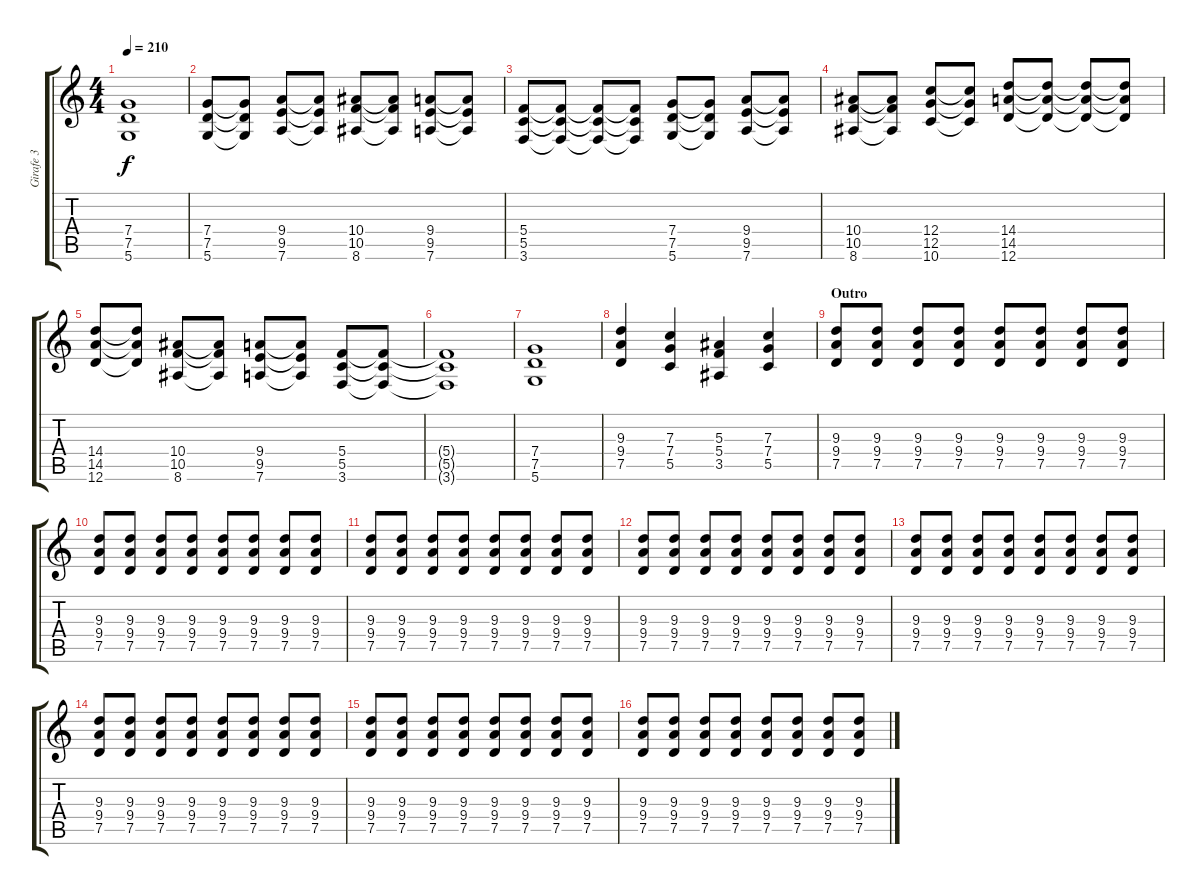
\track ("Girafe 3" "Girafe 3") {instrument distortionguitar}
\staff {score tabs}
\tuning (D4 A3 F3 C3 G2 D2) {hide}
\ts (4 4)
\tempo 210
\clef g2
\ks c
(7.4 7.5 5.6).1{dy f} |
(7.4 7.5 5.6).8 (7.4{t} 7.5{t} 5.6{t}).8 (9.4 9.5 7.6).8 (9.4{t} 9.5{t} 7.6{t}).8 (10.4 10.5 8.6).8 (10.4{t} 10.5{t} 8.6{t}).8 (9.4 9.5 7.6).8 (9.4{t} 9.5{t} 7.6{t}).8 |
(5.4 5.5 3.6).8 (5.4{t} 5.5{t} 3.6{t}).8 (5.4{t} 5.5{t} 3.6{t}).8 (5.4{t} 5.5{t} 3.6{t}).8 (7.4 7.5 5.6).8 (7.4{t} 7.5{t} 5.6{t}).8 (9.4 9.5 7.6).8 (9.4{t} 9.5{t} 7.6{t}).8 |
(10.4 10.5 8.6).8 (10.4{t} 10.5{t} 8.6{t}).8 (12.4 12.5 10.6).8 (12.4{t} 12.5{t} 10.6{t}).8 (14.4 14.5 12.6).8 (14.4{t} 14.5{t} 12.6{t}).8 (14.4{t} 14.5{t} 12.6{t}).8 (14.4{t} 14.5{t} 12.6{t}).8 |
(14.4 14.5 12.6).8 (14.4{t} 14.5{t} 12.6{t}).8 (10.4 10.5 8.6).8 (10.4{t} 10.5{t} 8.6{t}).8 (9.4 9.5 7.6).8 (9.4{t} 9.5{t} 7.6{t}).8 (5.4 5.5 3.6).8 (5.4{t} 5.5{t} 3.6{t}).8 |
(5.4{t} 5.5{t} 3.6{t}).1 |
(7.4 7.5 5.6).1 |
(9.3 9.4 7.5).4 (7.3 7.4 5.5).4 (5.3 5.4 3.5).4 (7.3 7.4 5.5).4 |
\section ("" "Outro")
(9.3 9.4 7.5).8 (9.3 9.4 7.5).8 (9.3 9.4 7.5).8 (9.3 9.4 7.5).8 (9.3 9.4 7.5).8 (9.3 9.4 7.5).8 (9.3 9.4 7.5).8 (9.3 9.4 7.5).8 |
(9.3 9.4 7.5).8 (9.3 9.4 7.5).8 (9.3 9.4 7.5).8 (9.3 9.4 7.5).8 (9.3 9.4 7.5).8 (9.3 9.4 7.5).8 (9.3 9.4 7.5).8 (9.3 9.4 7.5).8 |
(9.3 9.4 7.5).8 (9.3 9.4 7.5).8 (9.3 9.4 7.5).8 (9.3 9.4 7.5).8 (9.3 9.4 7.5).8 (9.3 9.4 7.5).8 (9.3 9.4 7.5).8 (9.3 9.4 7.5).8 |
(9.3 9.4 7.5).8{volume 0} (9.3 9.4 7.5).8 (9.3 9.4 7.5).8 (9.3 9.4 7.5).8 (9.3 9.4 7.5).8 (9.3 9.4 7.5).8 (9.3 9.4 7.5).8 (9.3 9.4 7.5).8 |
(9.3 9.4 7.5).8 (9.3 9.4 7.5).8 (9.3 9.4 7.5).8 (9.3 9.4 7.5).8 (9.3 9.4 7.5).8 (9.3 9.4 7.5).8 (9.3 9.4 7.5).8 (9.3 9.4 7.5).8 |
(9.3 9.4 7.5).8 (9.3 9.4 7.5).8 (9.3 9.4 7.5).8 (9.3 9.4 7.5).8 (9.3 9.4 7.5).8 (9.3 9.4 7.5).8 (9.3 9.4 7.5).8 (9.3 9.4 7.5).8 |
(9.3 9.4 7.5).8 (9.3 9.4 7.5).8 (9.3 9.4 7.5).8 (9.3 9.4 7.5).8 (9.3 9.4 7.5).8 (9.3 9.4 7.5).8 (9.3 9.4 7.5).8 (9.3 9.4 7.5).8 |
(9.3 9.4 7.5).8 (9.3 9.4 7.5).8 (9.3 9.4 7.5).8 (9.3 9.4 7.5).8 (9.3 9.4 7.5).8 (9.3 9.4 7.5).8 (9.3 9.4 7.5).8 (9.3 9.4 7.5).8
